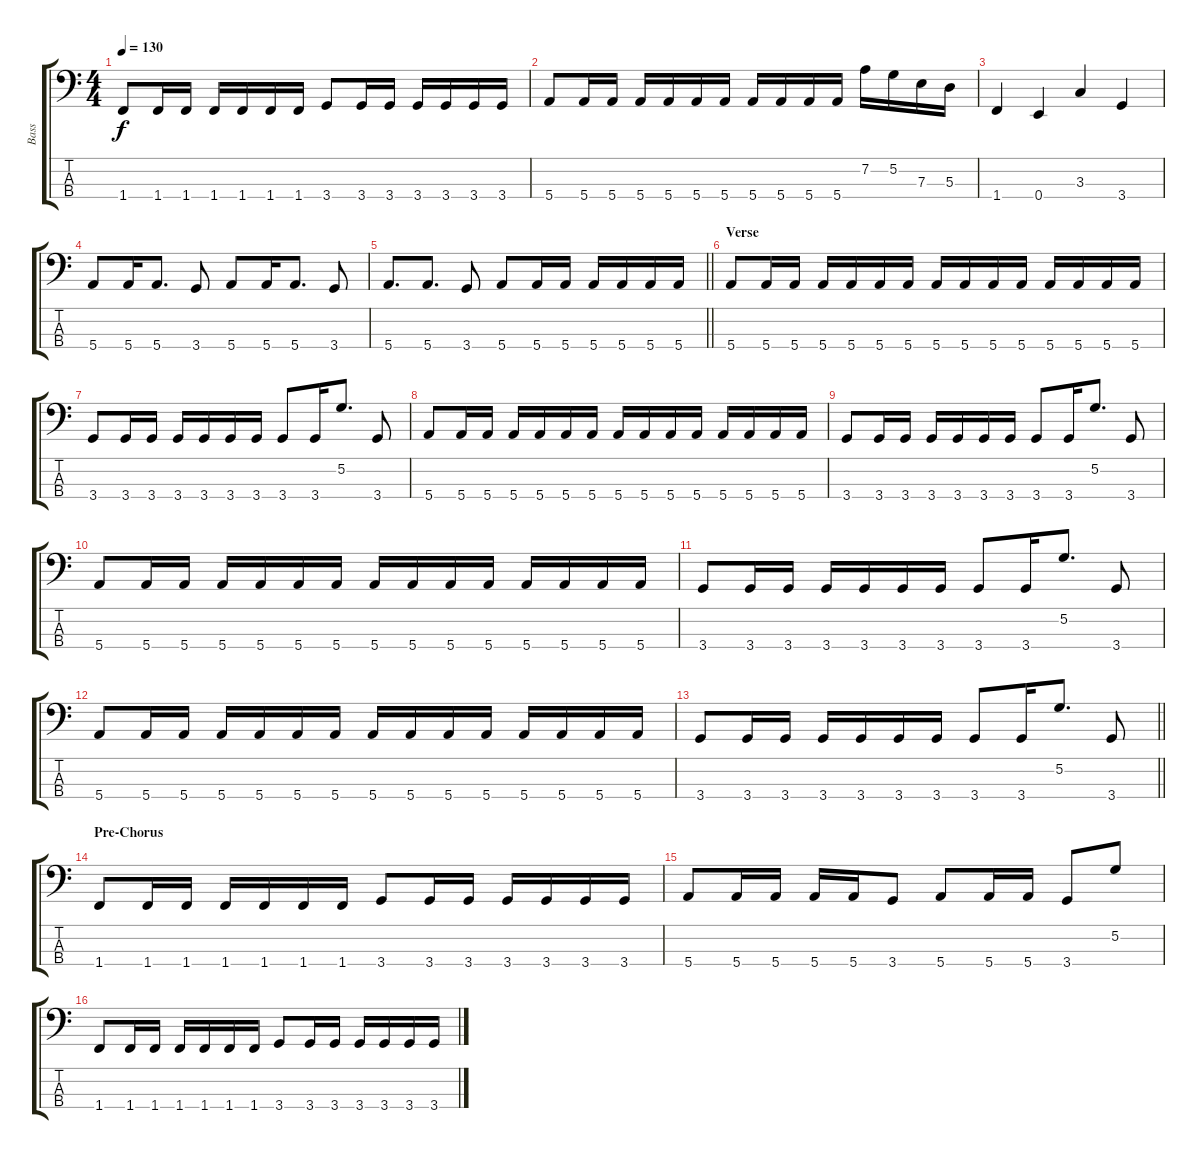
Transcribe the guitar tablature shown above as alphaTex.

\track ("Bass" "Bass") {instrument electricbasspick}
\staff {score tabs}
\tuning (G2 D2 A1 E1) {hide}
\ts (4 4)
\tempo 130
\clef f4
\ks c
1.4.8{dy f} 1.4.16 1.4.16 1.4.16 1.4.16 1.4.16 1.4.16 3.4.8 3.4.16 3.4.16 3.4.16 3.4.16 3.4.16 3.4.16 |
5.4.8 5.4.16 5.4.16 5.4.16 5.4.16 5.4.16 5.4.16 5.4.16 5.4.16 5.4.16 5.4.16 7.2.16 5.2.16 7.3.16 5.3.16 |
1.4.4 0.4.4 3.3.4 3.4.4 |
5.4.8 5.4.16 5.4.8{d} 3.4.8 5.4.8 5.4.16 5.4.8{d} 3.4.8 |
\barLineRight lightlight
5.4.8{d} 5.4.8{d} 3.4.8 5.4.8 5.4.16 5.4.16 5.4.16 5.4.16 5.4.16 5.4.16 |
\section ("" "Verse")
5.4.8 5.4.16 5.4.16 5.4.16 5.4.16 5.4.16 5.4.16 5.4.16 5.4.16 5.4.16 5.4.16 5.4.16 5.4.16 5.4.16 5.4.16 |
3.4.8 3.4.16 3.4.16 3.4.16 3.4.16 3.4.16 3.4.16 3.4.8 3.4.16 5.2.8{d} 3.4.8 |
5.4.8 5.4.16 5.4.16 5.4.16 5.4.16 5.4.16 5.4.16 5.4.16 5.4.16 5.4.16 5.4.16 5.4.16 5.4.16 5.4.16 5.4.16 |
3.4.8 3.4.16 3.4.16 3.4.16 3.4.16 3.4.16 3.4.16 3.4.8 3.4.16 5.2.8{d} 3.4.8 |
5.4.8 5.4.16 5.4.16 5.4.16 5.4.16 5.4.16 5.4.16 5.4.16 5.4.16 5.4.16 5.4.16 5.4.16 5.4.16 5.4.16 5.4.16 |
3.4.8 3.4.16 3.4.16 3.4.16 3.4.16 3.4.16 3.4.16 3.4.8 3.4.16 5.2.8{d} 3.4.8 |
5.4.8 5.4.16 5.4.16 5.4.16 5.4.16 5.4.16 5.4.16 5.4.16 5.4.16 5.4.16 5.4.16 5.4.16 5.4.16 5.4.16 5.4.16 |
\barLineRight lightlight
3.4.8 3.4.16 3.4.16 3.4.16 3.4.16 3.4.16 3.4.16 3.4.8 3.4.16 5.2.8{d} 3.4.8 |
\section ("" "Pre-Chorus")
1.4.8 1.4.16 1.4.16 1.4.16 1.4.16 1.4.16 1.4.16 3.4.8 3.4.16 3.4.16 3.4.16 3.4.16 3.4.16 3.4.16 |
5.4.8 5.4.16 5.4.16 5.4.16 5.4.16 3.4.8 5.4.8 5.4.16 5.4.16 3.4.8 5.2.8 |
1.4.8 1.4.16 1.4.16 1.4.16 1.4.16 1.4.16 1.4.16 3.4.8 3.4.16 3.4.16 3.4.16 3.4.16 3.4.16 3.4.16
